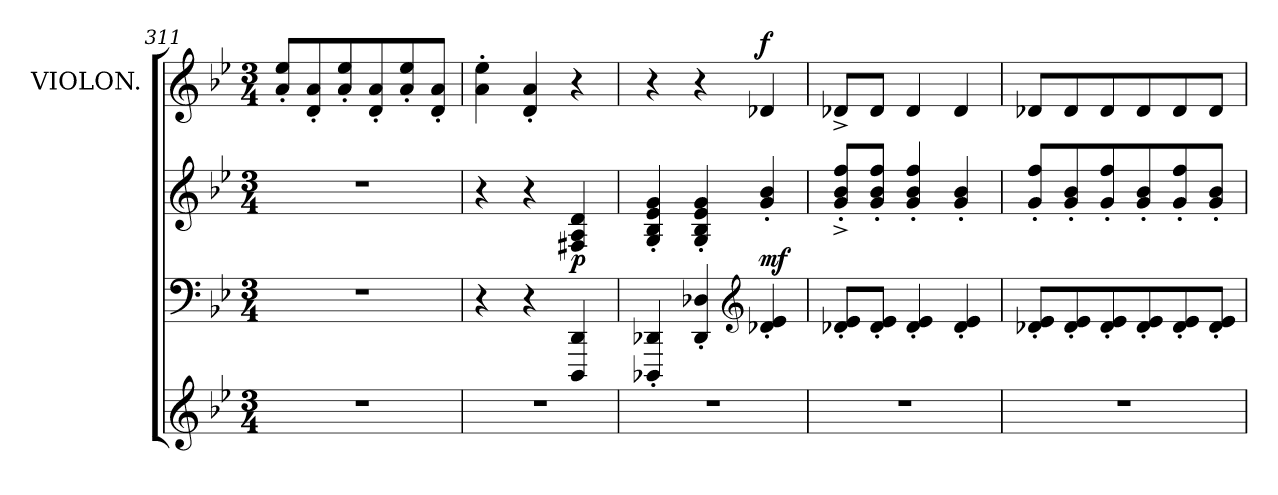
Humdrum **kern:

**kern	**kern	**kern	**dynam	**kern	**dynam
*part3	*part2	*part2	*part2	*part1	*part1
*staff4	*staff3	*staff2	*staff2/3	*staff1	*staff1
*	*	*	*	*I"VIOLON.	*
*clefG2	*clefF4	*clefG2	*	*clefG2	*
*k[b-e-]	*k[b-e-]	*k[b-e-]	*	*k[b-e-]	*
*B-:	*B-:	*B-:	*	*B-:	*
*M3/4	*M3/4	*M3/4	*	*M3/4	*
=311	=311	=311	=311	=311	=311
!LO:N:vis=1	!LO:N:vis=1	!LO:N:vis=1	!	!	!
2.r	2.r	2.r	.	8a/'< 8ee-/'<L	.
.	.	.	.	8d/'< 8a/'<	.
.	.	.	.	8a/'< 8ee-/'<	.
.	.	.	.	8d/'< 8a/'<	.
.	.	.	.	8a/'< 8ee-/'<	.
.	.	.	.	8d/'< 8a/'<J	.
=312	=312	=312	=312	=312	=312
!LO:N:vis=1	!	!	!	!	!
2.r	4r	4r	.	4a\'> 4ee-\'>	.
.	4r	4r	.	4d/'< 4a/'<	.
!	!	!	!LO:DY:b	!	!
.	4DDD/ 4DD/	4F#X/ 4A/ 4d/	p	4r	.
=313	=313	=313	=313	=313	=313
!LO:N:vis=1	!	!	!	!	!
2.r	4DDD-X/'< 4DD-X/'<	4G/'< 4B-/'< 4e-/'< 4g/'<	.	4r	.
.	4DD-/'< 4D-X/'<	4G/'< 4B-/'< 4e-/'< 4g/'<	.	4r	.
*	*clefG2	*	*	*	*
!	!	!	!LO:DY:a=2	!	!LO:DY:a
.	4d-X/'< 4e-/'<	4g/'< 4b-/'<	mf	4d-X/	f
=314	=314	=314	=314	=314	=314
!LO:N:vis=1	!	!	!	!	!
2.r	8d-X/'< 8e-/'<L	8g/'<^< 8b-/'<^< 8ff/'<^<L	.	8d-X^>/L	.
.	8d-/'< 8e-/'<J	8g/'< 8b-/'< 8ff/'<J	.	8d-/J	.
.	4d-/'< 4e-/'<	4g/'< 4b-/'< 4ff/'<	.	4d-/	.
.	4d-/'< 4e-/'<	4g/'< 4b-/'<	.	4d-/	.
!!LO:LB:g=z
=315	=315	=315	=315	=315	=315
!LO:N:vis=1	!	!	!	!	!
2.r	8d-X/'< 8e-/'<L	8g/'< 8ff/'<L	.	8d-X/L	.
.	8d-/'< 8e-/'<	8g/'< 8b-/'<	.	8d-/	.
.	8d-/'< 8e-/'<	8g/'< 8ff/'<	.	8d-/	.
.	8d-/'< 8e-/'<	8g/'< 8b-/'<	.	8d-/	.
.	8d-/'< 8e-/'<	8g/'< 8ff/'<	.	8d-/	.
.	8d-/'< 8e-/'<J	8g/'< 8b-/'<J	.	8d-/J	.
=	=	=	=	=	=
*-	*-	*-	*-	*-	*-
